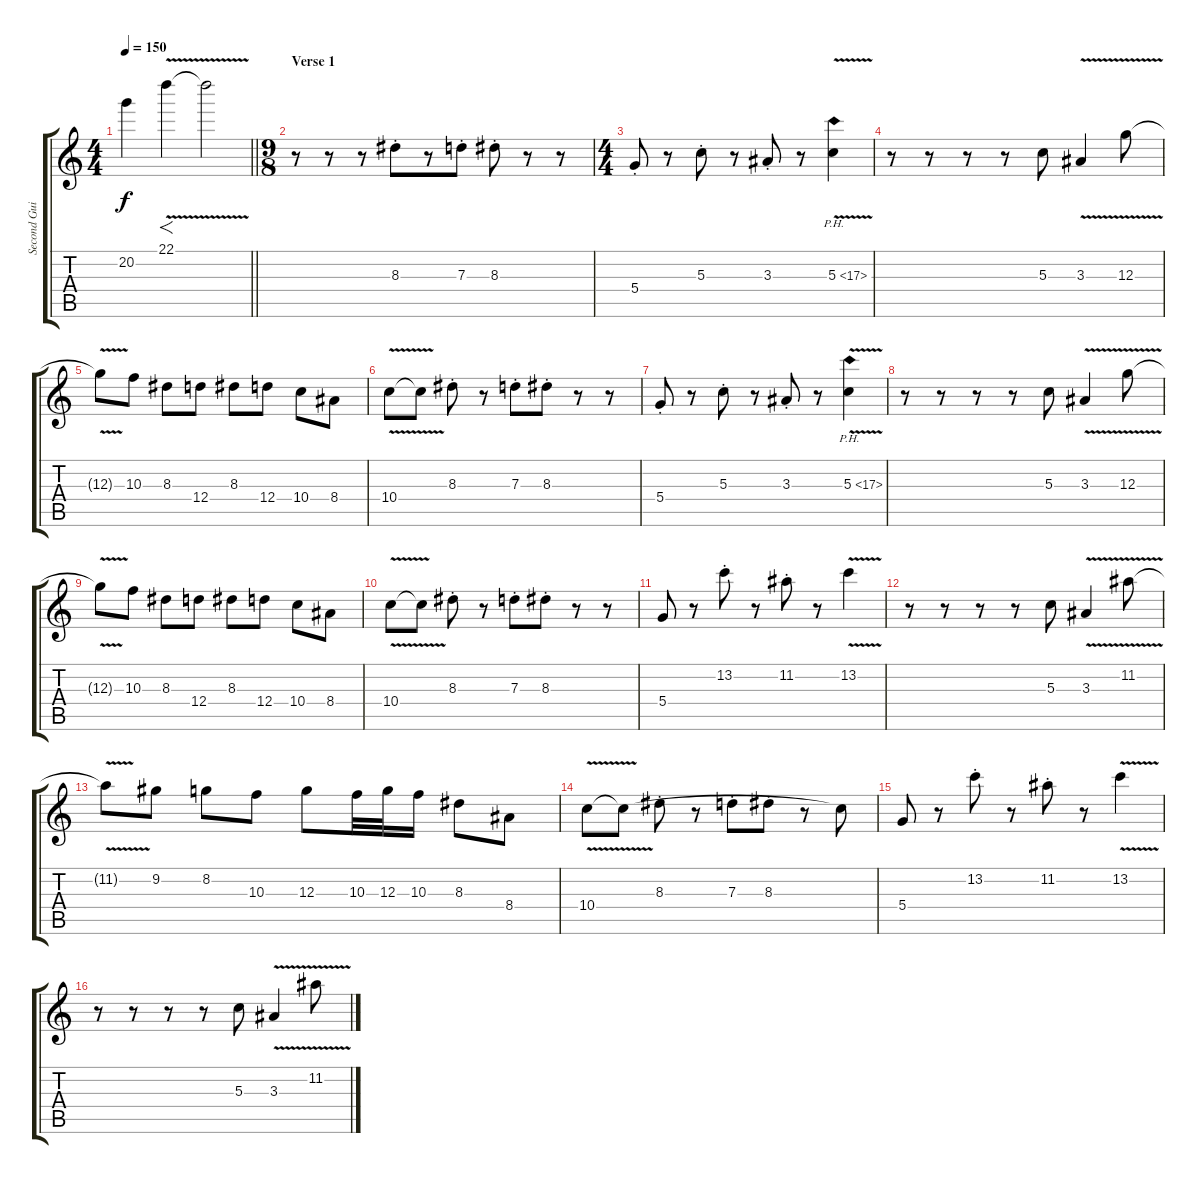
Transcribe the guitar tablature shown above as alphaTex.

\track ("Second Guitar" "Second Gui") {instrument distortionguitar}
\staff {score tabs}
\tuning (E4 B3 G3 D3 A2 E2) {hide}
\ts (4 4)
\tempo 150
\clef g2
\barLineRight lightlight
\ks c
20.2{t}.4{dy f} 22.1{v}.4{f} 22.1{t}.2 |
\ts (9 8)
\section ("" "Verse 1")
r.8 r.8 r.8 8.3{st}.8 r.8 7.3{st}.8 8.3{st}.8 r.8 r.8 |
\ts (4 4)
5.4{st}.8 r.8 5.3{st}.8 r.8 3.3{st}.8 r.8 5.3{ph 12 v}.4 |
r.8 r.8 r.8 r.8 5.3.8 3.3{v}.4 12.3{v}.8 |
12.3{t}.8 10.3.8 8.3.8 12.4.8 8.3.8 12.4.8 10.4.8 8.4.8 |
10.4{v}.8 10.4{t}.8 8.3{st}.8 r.8 7.3{st}.8 8.3{st}.8 r.8 r.8 |
5.4{st}.8 r.8 5.3{st}.8 r.8 3.3{st}.8 r.8 5.3{ph 12 v}.4 |
r.8 r.8 r.8 r.8 5.3.8 3.3{v}.4 12.3{v}.8 |
12.3{t}.8 10.3.8 8.3.8 12.4.8 8.3.8 12.4.8 10.4.8 8.4.8 |
10.4{v}.8 10.4{t}.8 8.3{st}.8 r.8 7.3{st}.8 8.3{st}.8 r.8 r.8 |
5.4.8 r.8 13.2{st}.8 r.8 11.2{st}.8 r.8 13.2{v}.4 |
r.8 r.8 r.8 r.8 5.3.8 3.3{v}.4 11.2{v}.8 |
11.2{t}.8 9.2.8 8.2.8 10.3.8 12.3.8 10.3.32 12.3.32 10.3.16 8.3.8 8.4.8 |
10.4{v}.8 10.4{t}.8 8.3{st}.8 r.8 7.3{st}.8 8.3{st}.8 r.8 10.4{t}.8 |
5.4.8 r.8 13.2{st}.8 r.8 11.2{st}.8 r.8 13.2{v}.4 |
r.8 r.8 r.8 r.8 5.3.8 3.3{v}.4 11.2{v}.8
